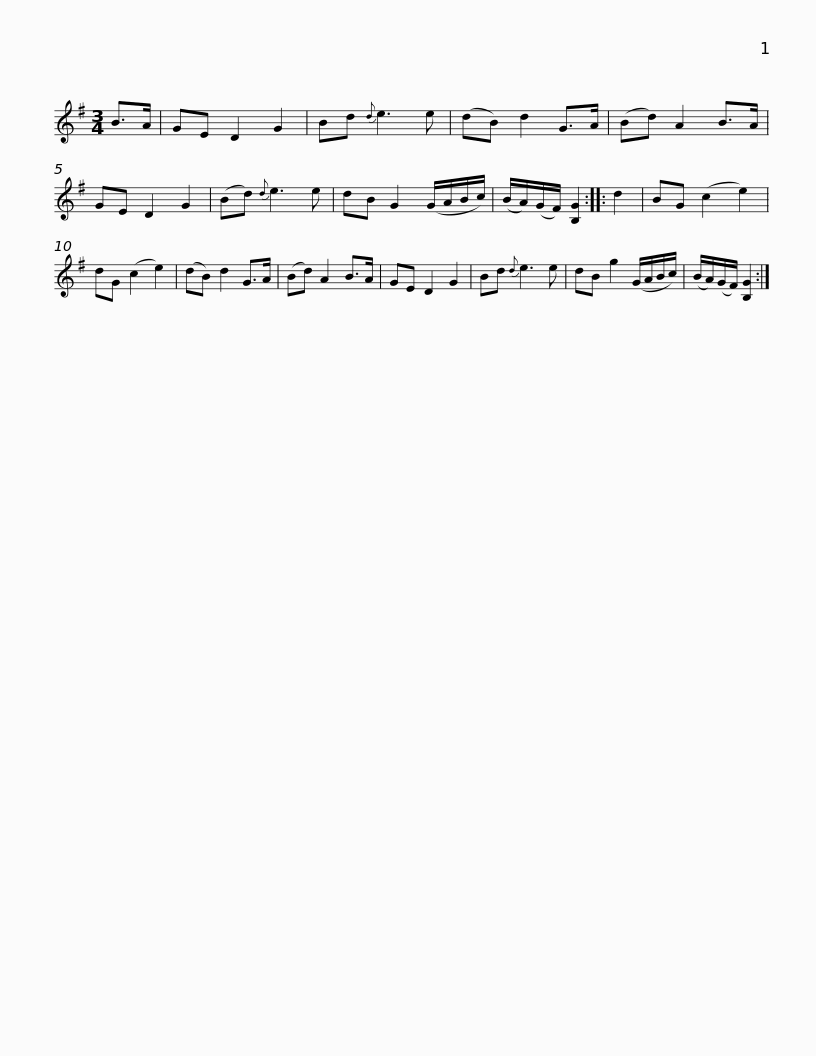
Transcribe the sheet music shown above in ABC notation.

X:1
L:1/8
M:3/4
I:linebreak $
K:G
V:1 treble
V:1
 B>A | GE D2 G2 | Bd{d} e3 e | (dB) d2 G>A | (Bd) A2 B>A | %5
 GE D2 G2 | (Bd){d} e3 e | dB G2 (G/A/B/c/) |$ (B/A/)(G/F/) [B,G]2 :: d2 | %10
 BG (c2 e2) | dG (c2 e2) | (dB) d2 G>A | (Bd) A2 B>A | GE D2 G2 | %15
 Bd{d} e3 e | dB g2 (G/A/B/c/) |$ (B/A/)(G/F/) [B,G]2 :| %18
